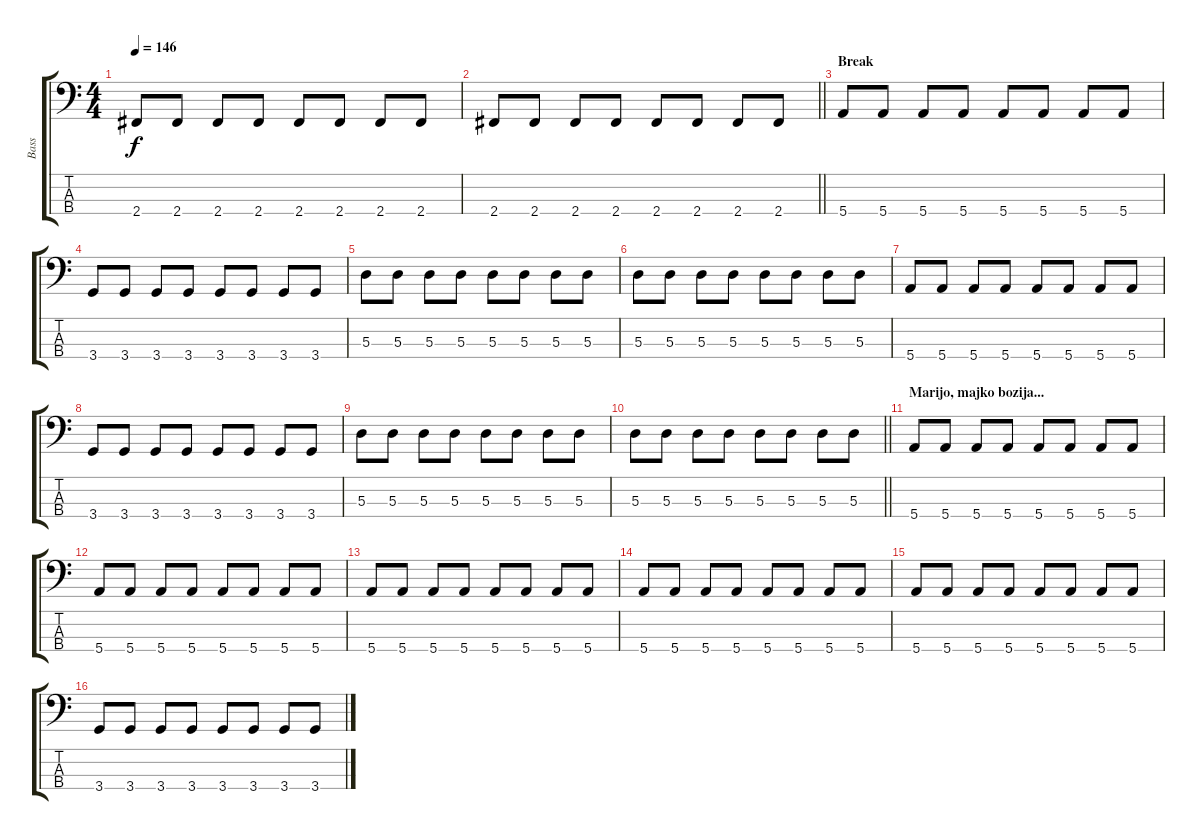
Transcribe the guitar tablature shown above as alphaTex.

\track ("Bass" "Bass") {instrument electricbassfinger}
\staff {score tabs}
\tuning (G2 D2 A1 E1) {hide}
\ts (4 4)
\tempo 146
\clef f4
\ks c
2.4.8{dy f} 2.4.8 2.4.8 2.4.8 2.4.8 2.4.8 2.4.8 2.4.8 |
\barLineRight lightlight
2.4.8 2.4.8 2.4.8 2.4.8 2.4.8 2.4.8 2.4.8 2.4.8 |
\section ("" "Break")
5.4.8 5.4.8 5.4.8 5.4.8 5.4.8 5.4.8 5.4.8 5.4.8 |
3.4.8 3.4.8 3.4.8 3.4.8 3.4.8 3.4.8 3.4.8 3.4.8 |
5.3.8 5.3.8 5.3.8 5.3.8 5.3.8 5.3.8 5.3.8 5.3.8 |
5.3.8 5.3.8 5.3.8 5.3.8 5.3.8 5.3.8 5.3.8 5.3.8 |
5.4.8 5.4.8 5.4.8 5.4.8 5.4.8 5.4.8 5.4.8 5.4.8 |
3.4.8 3.4.8 3.4.8 3.4.8 3.4.8 3.4.8 3.4.8 3.4.8 |
5.3.8 5.3.8 5.3.8 5.3.8 5.3.8 5.3.8 5.3.8 5.3.8 |
\barLineRight lightlight
5.3.8 5.3.8 5.3.8 5.3.8 5.3.8 5.3.8 5.3.8 5.3.8 |
\section ("" "Marijo, majko bozija...")
5.4.8 5.4.8 5.4.8 5.4.8 5.4.8 5.4.8 5.4.8 5.4.8 |
5.4.8 5.4.8 5.4.8 5.4.8 5.4.8 5.4.8 5.4.8 5.4.8 |
5.4.8 5.4.8 5.4.8 5.4.8 5.4.8 5.4.8 5.4.8 5.4.8 |
5.4.8 5.4.8 5.4.8 5.4.8 5.4.8 5.4.8 5.4.8 5.4.8 |
5.4.8 5.4.8 5.4.8 5.4.8 5.4.8 5.4.8 5.4.8 5.4.8 |
3.4.8 3.4.8 3.4.8 3.4.8 3.4.8 3.4.8 3.4.8 3.4.8
